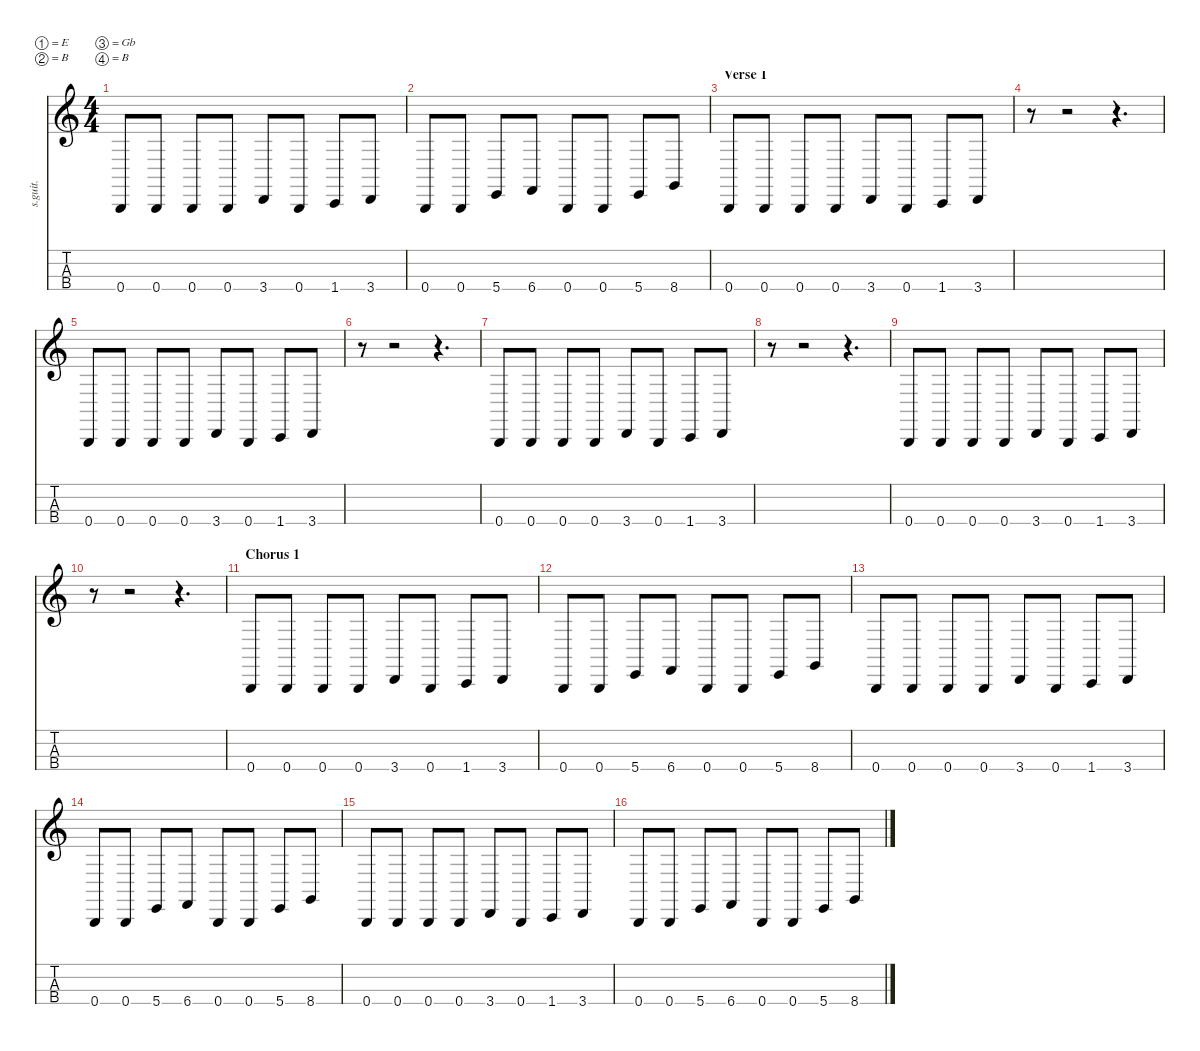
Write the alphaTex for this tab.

\defaultSystemsLayout 4
\hideDynamics
\bracketExtendMode nobrackets
\track ("Paul Gray" "s.guit.") {instrument electricbasspick}
\staff {score tabs}
\tuning (E2 B1 Gb1 B0)
\ts (4 4)
\tempo (210 hide)
\clef g2
\ks c
0.4.8{lyrics (0 "") lyrics (1 "") lyrics (2 "") lyrics (3 "") lyrics (4 "") dy f} 0.4.8{lyrics (0 "") lyrics (1 "") lyrics (2 "") lyrics (3 "") lyrics (4 "")} 0.4.8{lyrics (0 "") lyrics (1 "") lyrics (2 "") lyrics (3 "") lyrics (4 "")} 0.4.8{lyrics (0 "") lyrics (1 "") lyrics (2 "") lyrics (3 "") lyrics (4 "")} 3.4.8{lyrics (0 "") lyrics (1 "") lyrics (2 "") lyrics (3 "") lyrics (4 "")} 0.4.8{lyrics (0 "") lyrics (1 "") lyrics (2 "") lyrics (3 "") lyrics (4 "")} 1.4.8{lyrics (0 "") lyrics (1 "") lyrics (2 "") lyrics (3 "") lyrics (4 "")} 3.4.8{lyrics (0 "") lyrics (1 "") lyrics (2 "") lyrics (3 "") lyrics (4 "")} |
0.4.8{lyrics (0 "") lyrics (1 "") lyrics (2 "") lyrics (3 "") lyrics (4 "")} 0.4.8{lyrics (0 "") lyrics (1 "") lyrics (2 "") lyrics (3 "") lyrics (4 "")} 5.4.8{lyrics (0 "") lyrics (1 "") lyrics (2 "") lyrics (3 "") lyrics (4 "")} 6.4.8{lyrics (0 "") lyrics (1 "") lyrics (2 "") lyrics (3 "") lyrics (4 "")} 0.4.8{lyrics (0 "") lyrics (1 "") lyrics (2 "") lyrics (3 "") lyrics (4 "")} 0.4.8{lyrics (0 "") lyrics (1 "") lyrics (2 "") lyrics (3 "") lyrics (4 "")} 5.4.8{lyrics (0 "") lyrics (1 "") lyrics (2 "") lyrics (3 "") lyrics (4 "")} 8.4.8{lyrics (0 "") lyrics (1 "") lyrics (2 "") lyrics (3 "") lyrics (4 "")} |
\section ("" "Verse 1")
0.4.8{lyrics (0 "") lyrics (1 "") lyrics (2 "") lyrics (3 "") lyrics (4 "")} 0.4.8{lyrics (0 "") lyrics (1 "") lyrics (2 "") lyrics (3 "") lyrics (4 "")} 0.4.8{lyrics (0 "") lyrics (1 "") lyrics (2 "") lyrics (3 "") lyrics (4 "")} 0.4.8{lyrics (0 "") lyrics (1 "") lyrics (2 "") lyrics (3 "") lyrics (4 "")} 3.4.8{lyrics (0 "") lyrics (1 "") lyrics (2 "") lyrics (3 "") lyrics (4 "")} 0.4.8{lyrics (0 "") lyrics (1 "") lyrics (2 "") lyrics (3 "") lyrics (4 "")} 1.4.8{lyrics (0 "") lyrics (1 "") lyrics (2 "") lyrics (3 "") lyrics (4 "")} 3.4.8{lyrics (0 "") lyrics (1 "") lyrics (2 "") lyrics (3 "") lyrics (4 "")} |
r.8 r.2 r.4{d} |
0.4.8{lyrics (0 "") lyrics (1 "") lyrics (2 "") lyrics (3 "") lyrics (4 "")} 0.4.8{lyrics (0 "") lyrics (1 "") lyrics (2 "") lyrics (3 "") lyrics (4 "")} 0.4.8{lyrics (0 "") lyrics (1 "") lyrics (2 "") lyrics (3 "") lyrics (4 "")} 0.4.8{lyrics (0 "") lyrics (1 "") lyrics (2 "") lyrics (3 "") lyrics (4 "")} 3.4.8{lyrics (0 "") lyrics (1 "") lyrics (2 "") lyrics (3 "") lyrics (4 "")} 0.4.8{lyrics (0 "") lyrics (1 "") lyrics (2 "") lyrics (3 "") lyrics (4 "")} 1.4.8{lyrics (0 "") lyrics (1 "") lyrics (2 "") lyrics (3 "") lyrics (4 "")} 3.4.8{lyrics (0 "") lyrics (1 "") lyrics (2 "") lyrics (3 "") lyrics (4 "")} |
r.8 r.2 r.4{d} |
0.4.8{lyrics (0 "") lyrics (1 "") lyrics (2 "") lyrics (3 "") lyrics (4 "")} 0.4.8{lyrics (0 "") lyrics (1 "") lyrics (2 "") lyrics (3 "") lyrics (4 "")} 0.4.8{lyrics (0 "") lyrics (1 "") lyrics (2 "") lyrics (3 "") lyrics (4 "")} 0.4.8{lyrics (0 "") lyrics (1 "") lyrics (2 "") lyrics (3 "") lyrics (4 "")} 3.4.8{lyrics (0 "") lyrics (1 "") lyrics (2 "") lyrics (3 "") lyrics (4 "")} 0.4.8{lyrics (0 "") lyrics (1 "") lyrics (2 "") lyrics (3 "") lyrics (4 "")} 1.4.8{lyrics (0 "") lyrics (1 "") lyrics (2 "") lyrics (3 "") lyrics (4 "")} 3.4.8{lyrics (0 "") lyrics (1 "") lyrics (2 "") lyrics (3 "") lyrics (4 "")} |
r.8 r.2 r.4{d} |
0.4.8{lyrics (0 "") lyrics (1 "") lyrics (2 "") lyrics (3 "") lyrics (4 "")} 0.4.8{lyrics (0 "") lyrics (1 "") lyrics (2 "") lyrics (3 "") lyrics (4 "")} 0.4.8{lyrics (0 "") lyrics (1 "") lyrics (2 "") lyrics (3 "") lyrics (4 "")} 0.4.8{lyrics (0 "") lyrics (1 "") lyrics (2 "") lyrics (3 "") lyrics (4 "")} 3.4.8{lyrics (0 "") lyrics (1 "") lyrics (2 "") lyrics (3 "") lyrics (4 "")} 0.4.8{lyrics (0 "") lyrics (1 "") lyrics (2 "") lyrics (3 "") lyrics (4 "")} 1.4.8{lyrics (0 "") lyrics (1 "") lyrics (2 "") lyrics (3 "") lyrics (4 "")} 3.4.8{lyrics (0 "") lyrics (1 "") lyrics (2 "") lyrics (3 "") lyrics (4 "")} |
r.8 r.2 r.4{d} |
\section ("" "Chorus 1")
0.4.8{lyrics (0 "") lyrics (1 "") lyrics (2 "") lyrics (3 "") lyrics (4 "")} 0.4.8{lyrics (0 "") lyrics (1 "") lyrics (2 "") lyrics (3 "") lyrics (4 "")} 0.4.8{lyrics (0 "") lyrics (1 "") lyrics (2 "") lyrics (3 "") lyrics (4 "")} 0.4.8{lyrics (0 "") lyrics (1 "") lyrics (2 "") lyrics (3 "") lyrics (4 "")} 3.4.8{lyrics (0 "") lyrics (1 "") lyrics (2 "") lyrics (3 "") lyrics (4 "")} 0.4.8{lyrics (0 "") lyrics (1 "") lyrics (2 "") lyrics (3 "") lyrics (4 "")} 1.4.8{lyrics (0 "") lyrics (1 "") lyrics (2 "") lyrics (3 "") lyrics (4 "")} 3.4.8{lyrics (0 "") lyrics (1 "") lyrics (2 "") lyrics (3 "") lyrics (4 "")} |
0.4.8{lyrics (0 "") lyrics (1 "") lyrics (2 "") lyrics (3 "") lyrics (4 "")} 0.4.8{lyrics (0 "") lyrics (1 "") lyrics (2 "") lyrics (3 "") lyrics (4 "")} 5.4.8{lyrics (0 "") lyrics (1 "") lyrics (2 "") lyrics (3 "") lyrics (4 "")} 6.4.8{lyrics (0 "") lyrics (1 "") lyrics (2 "") lyrics (3 "") lyrics (4 "")} 0.4.8{lyrics (0 "") lyrics (1 "") lyrics (2 "") lyrics (3 "") lyrics (4 "")} 0.4.8{lyrics (0 "") lyrics (1 "") lyrics (2 "") lyrics (3 "") lyrics (4 "")} 5.4.8{lyrics (0 "") lyrics (1 "") lyrics (2 "") lyrics (3 "") lyrics (4 "")} 8.4.8{lyrics (0 "") lyrics (1 "") lyrics (2 "") lyrics (3 "") lyrics (4 "")} |
0.4.8{lyrics (0 "") lyrics (1 "") lyrics (2 "") lyrics (3 "") lyrics (4 "")} 0.4.8{lyrics (0 "") lyrics (1 "") lyrics (2 "") lyrics (3 "") lyrics (4 "")} 0.4.8{lyrics (0 "") lyrics (1 "") lyrics (2 "") lyrics (3 "") lyrics (4 "")} 0.4.8{lyrics (0 "") lyrics (1 "") lyrics (2 "") lyrics (3 "") lyrics (4 "")} 3.4.8{lyrics (0 "") lyrics (1 "") lyrics (2 "") lyrics (3 "") lyrics (4 "")} 0.4.8{lyrics (0 "") lyrics (1 "") lyrics (2 "") lyrics (3 "") lyrics (4 "")} 1.4.8{lyrics (0 "") lyrics (1 "") lyrics (2 "") lyrics (3 "") lyrics (4 "")} 3.4.8{lyrics (0 "") lyrics (1 "") lyrics (2 "") lyrics (3 "") lyrics (4 "")} |
0.4.8{lyrics (0 "") lyrics (1 "") lyrics (2 "") lyrics (3 "") lyrics (4 "")} 0.4.8{lyrics (0 "") lyrics (1 "") lyrics (2 "") lyrics (3 "") lyrics (4 "")} 5.4.8{lyrics (0 "") lyrics (1 "") lyrics (2 "") lyrics (3 "") lyrics (4 "")} 6.4.8{lyrics (0 "") lyrics (1 "") lyrics (2 "") lyrics (3 "") lyrics (4 "")} 0.4.8{lyrics (0 "") lyrics (1 "") lyrics (2 "") lyrics (3 "") lyrics (4 "")} 0.4.8{lyrics (0 "") lyrics (1 "") lyrics (2 "") lyrics (3 "") lyrics (4 "")} 5.4.8{lyrics (0 "") lyrics (1 "") lyrics (2 "") lyrics (3 "") lyrics (4 "")} 8.4.8{lyrics (0 "") lyrics (1 "") lyrics (2 "") lyrics (3 "") lyrics (4 "")} |
0.4.8{lyrics (0 "") lyrics (1 "") lyrics (2 "") lyrics (3 "") lyrics (4 "")} 0.4.8{lyrics (0 "") lyrics (1 "") lyrics (2 "") lyrics (3 "") lyrics (4 "")} 0.4.8{lyrics (0 "") lyrics (1 "") lyrics (2 "") lyrics (3 "") lyrics (4 "")} 0.4.8{lyrics (0 "") lyrics (1 "") lyrics (2 "") lyrics (3 "") lyrics (4 "")} 3.4.8{lyrics (0 "") lyrics (1 "") lyrics (2 "") lyrics (3 "") lyrics (4 "")} 0.4.8{lyrics (0 "") lyrics (1 "") lyrics (2 "") lyrics (3 "") lyrics (4 "")} 1.4.8{lyrics (0 "") lyrics (1 "") lyrics (2 "") lyrics (3 "") lyrics (4 "")} 3.4.8{lyrics (0 "") lyrics (1 "") lyrics (2 "") lyrics (3 "") lyrics (4 "")} |
0.4.8{lyrics (0 "") lyrics (1 "") lyrics (2 "") lyrics (3 "") lyrics (4 "")} 0.4.8{lyrics (0 "") lyrics (1 "") lyrics (2 "") lyrics (3 "") lyrics (4 "")} 5.4.8{lyrics (0 "") lyrics (1 "") lyrics (2 "") lyrics (3 "") lyrics (4 "")} 6.4.8{lyrics (0 "") lyrics (1 "") lyrics (2 "") lyrics (3 "") lyrics (4 "")} 0.4.8{lyrics (0 "") lyrics (1 "") lyrics (2 "") lyrics (3 "") lyrics (4 "")} 0.4.8{lyrics (0 "") lyrics (1 "") lyrics (2 "") lyrics (3 "") lyrics (4 "")} 5.4.8{lyrics (0 "") lyrics (1 "") lyrics (2 "") lyrics (3 "") lyrics (4 "")} 8.4.8{lyrics (0 "") lyrics (1 "") lyrics (2 "") lyrics (3 "") lyrics (4 "")}
